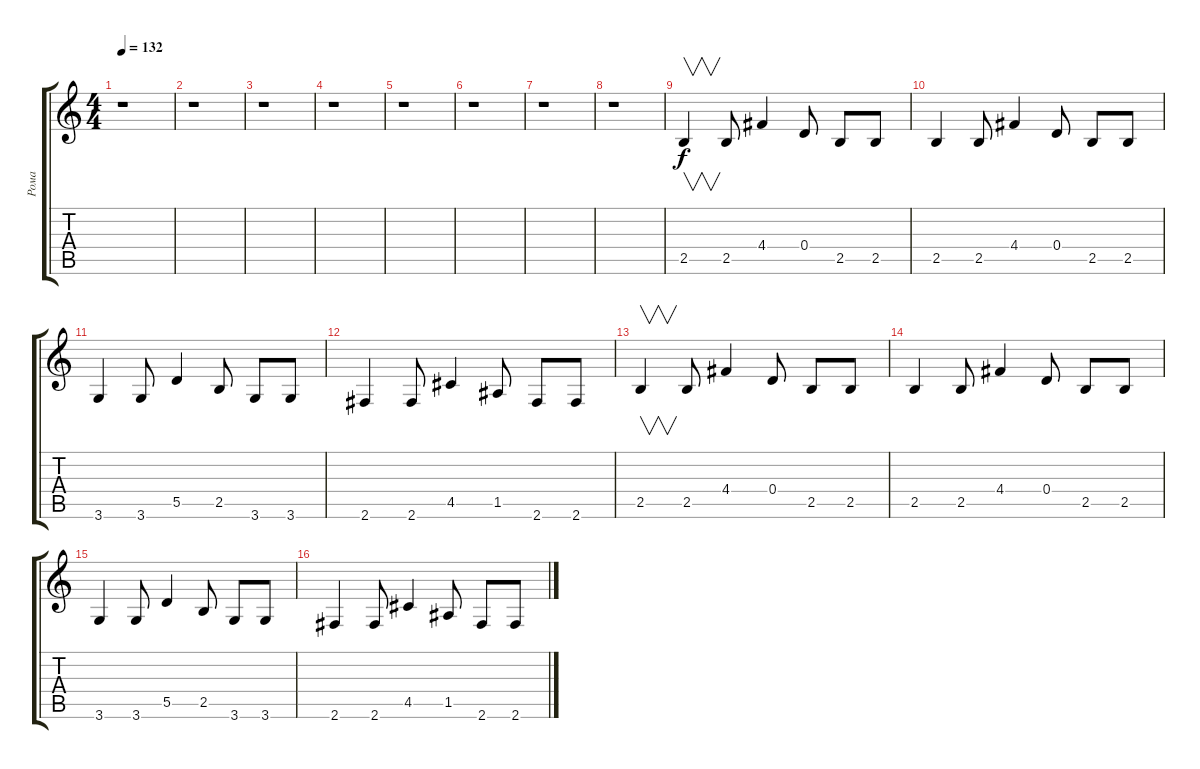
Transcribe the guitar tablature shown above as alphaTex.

\track ("Рома" "Рома") {instrument electricguitarclean}
\staff {score tabs}
\tuning (E4 B3 G3 D3 A2 E2) {hide}
\ts (4 4)
\tempo 132
\clef g2
\ks c
r.1{dy f} |
r.1 |
r.1 |
r.1 |
r.1 |
r.1 |
r.1 |
r.1 |
2.5.4{v} 2.5.8 4.4.4 0.4.8 2.5.8 2.5.8 |
2.5.4 2.5.8 4.4.4 0.4.8 2.5.8 2.5.8 |
3.6.4 3.6.8 5.5.4 2.5.8 3.6.8 3.6.8 |
2.6.4 2.6.8 4.5.4 1.5.8 2.6.8 2.6.8 |
2.5.4{v} 2.5.8 4.4.4 0.4.8 2.5.8 2.5.8 |
2.5.4 2.5.8 4.4.4 0.4.8 2.5.8 2.5.8 |
3.6.4 3.6.8 5.5.4 2.5.8 3.6.8 3.6.8 |
2.6.4 2.6.8 4.5.4 1.5.8 2.6.8 2.6.8
